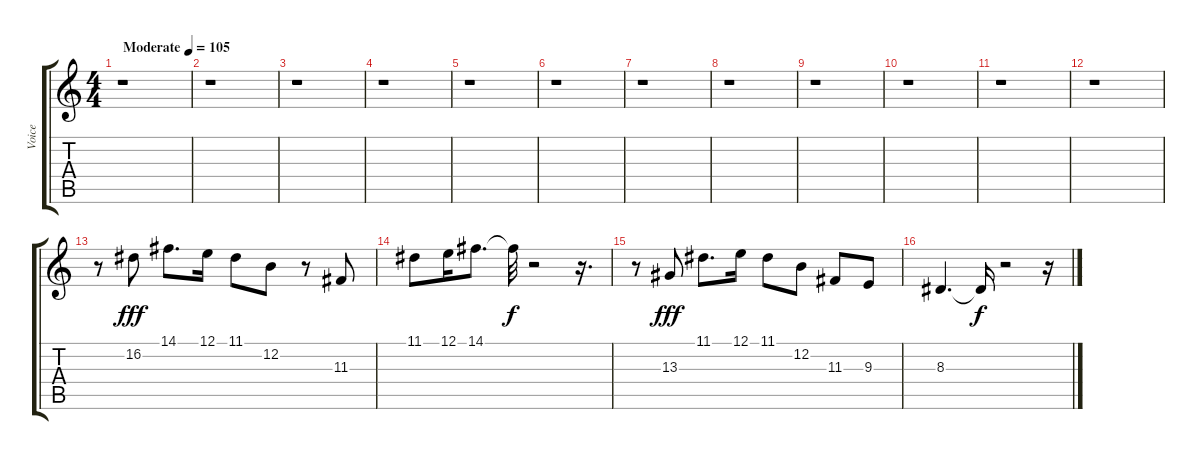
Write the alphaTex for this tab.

\track ("Voice" "Voice") {instrument drawbarorgan}
\staff {score tabs}
\tuning (E4 B3 G3 D3 A2 E2) {hide}
\ts (4 4)
\tempo (105 "Moderate")
\clef g2
\ks c
r.1{dy fff instrument drawbarorgan} |
r.1 |
r.1 |
r.1 |
r.1 |
r.1 |
r.1 |
r.1 |
r.1 |
r.1 |
r.1 |
r.1 |
r.8 16.2.8 14.1.8{d} 12.1.16 11.1.8 12.2.8 r.8 11.3.8 |
11.1.8 12.1.16 14.1.8{d} 14.1{t}.32{dy f} r.2 r.16{d} |
r.8 13.3.8{dy fff} 11.1.8{d} 12.1.16 11.1.8 12.2.8 11.3.8 9.3.8 |
8.3.4{d} 8.3{t}.16{dy f} r.2 r.16
